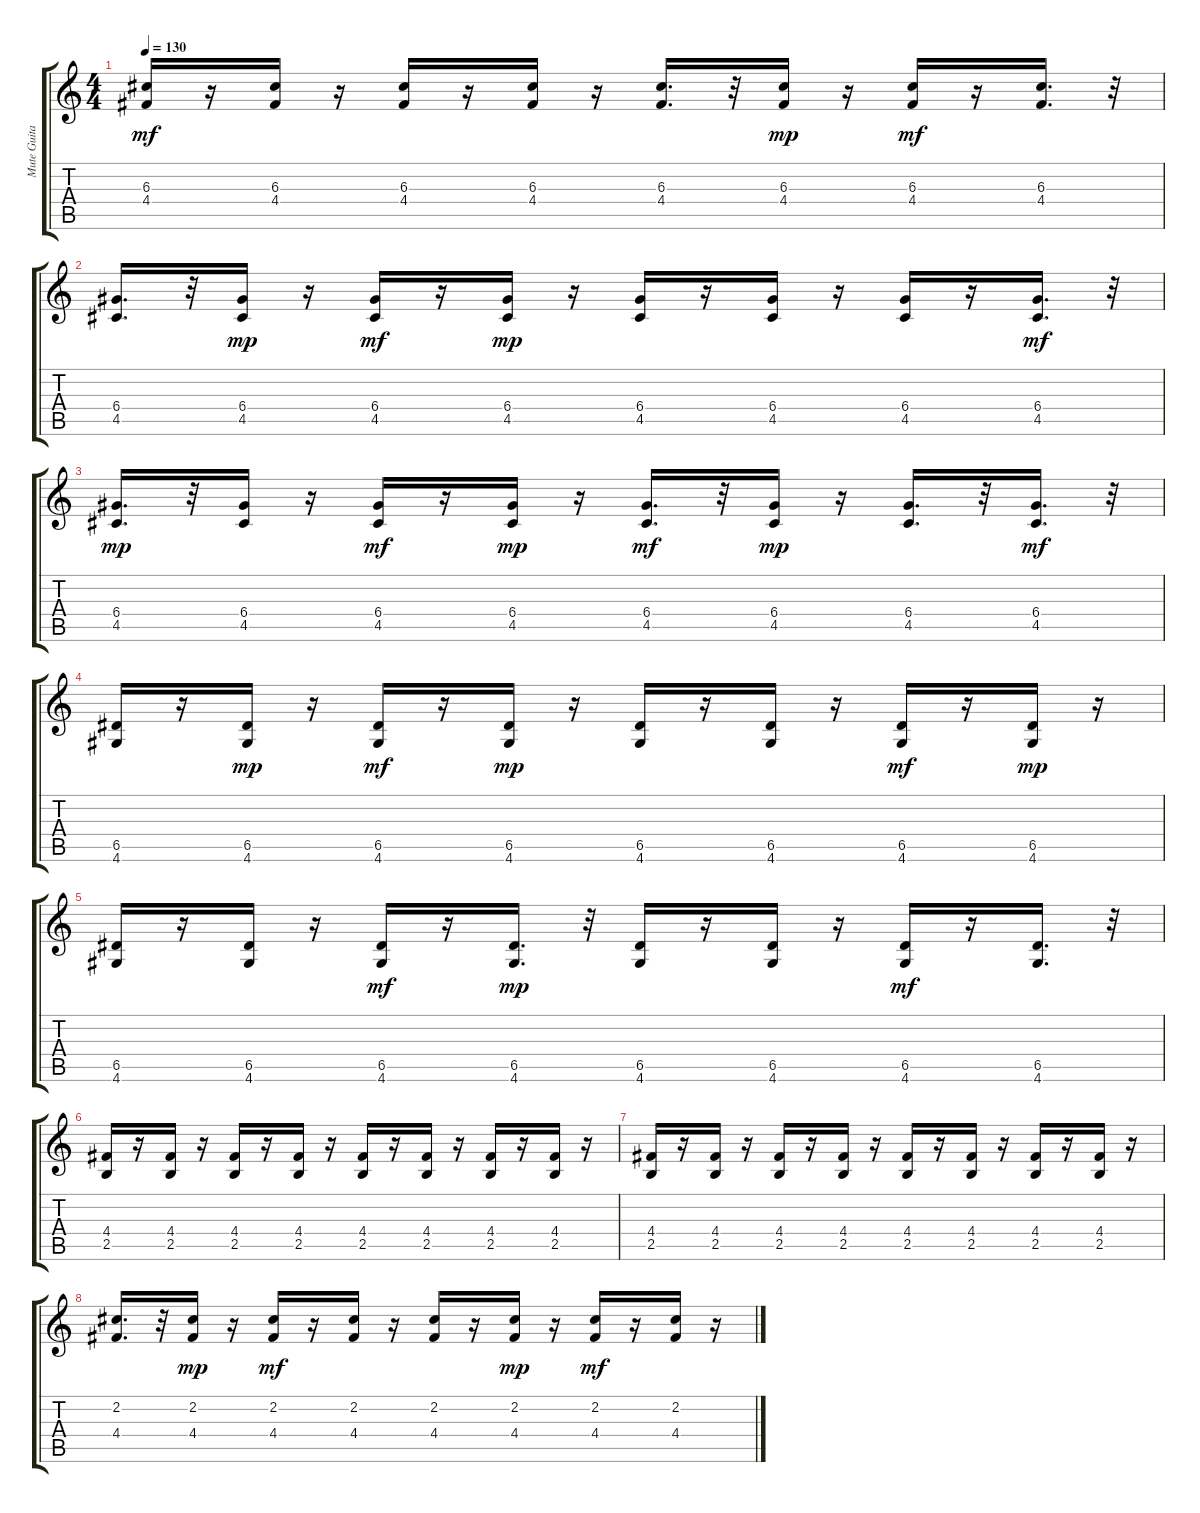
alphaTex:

\track ("Mute Guitar" "Mute Guita") {instrument electricguitarmuted}
\staff {score tabs}
\tuning (E4 B3 G3 D3 A2 E2) {hide}
\ts (4 4)
\tempo 130
\clef g2
\ks c
(6.3 4.4).16{dy mf} r.16 (6.3 4.4).16 r.16 (6.3 4.4).16 r.16 (6.3 4.4).16 r.16 (6.3 4.4).16{d} r.32 (6.3 4.4).16{dy mp} r.16 (6.3 4.4).16{dy mf} r.16 (6.3 4.4).16{d} r.32 |
(6.4 4.5).16{d} r.32 (6.4 4.5).16{dy mp} r.16 (6.4 4.5).16{dy mf} r.16 (6.4 4.5).16{dy mp} r.16 (6.4 4.5).16 r.16 (6.4 4.5).16 r.16 (6.4 4.5).16 r.16 (6.4 4.5).16{d dy mf} r.32 |
(6.4 4.5).16{d dy mp} r.32 (6.4 4.5).16 r.16 (6.4 4.5).16{dy mf} r.16 (6.4 4.5).16{dy mp} r.16 (6.4 4.5).16{d dy mf} r.32 (6.4 4.5).16{dy mp} r.16 (6.4 4.5).16{d} r.32 (6.4 4.5).16{d dy mf} r.32 |
(6.5 4.6).16 r.16 (6.5 4.6).16{dy mp} r.16 (6.5 4.6).16{dy mf} r.16 (6.5 4.6).16{dy mp} r.16 (6.5 4.6).16 r.16 (6.5 4.6).16 r.16 (6.5 4.6).16{dy mf} r.16 (6.5 4.6).16{dy mp} r.16 |
(6.5 4.6).16 r.16 (6.5 4.6).16 r.16 (6.5 4.6).16{dy mf} r.16 (6.5 4.6).16{d dy mp} r.32 (6.5 4.6).16 r.16 (6.5 4.6).16 r.16 (6.5 4.6).16{dy mf} r.16 (6.5 4.6).16{d} r.32 |
(4.4 2.5).16 r.16 (4.4 2.5).16 r.16 (4.4 2.5).16 r.16 (4.4 2.5).16 r.16 (4.4 2.5).16 r.16 (4.4 2.5).16 r.16 (4.4 2.5).16 r.16 (4.4 2.5).16 r.16 |
(4.4 2.5).16 r.16 (4.4 2.5).16 r.16 (4.4 2.5).16 r.16 (4.4 2.5).16 r.16 (4.4 2.5).16 r.16 (4.4 2.5).16 r.16 (4.4 2.5).16 r.16 (4.4 2.5).16 r.16 |
(2.2 4.4).16{d} r.32 (2.2 4.4).16{dy mp} r.16 (2.2 4.4).16{dy mf} r.16 (2.2 4.4).16 r.16 (2.2 4.4).16 r.16 (2.2 4.4).16{dy mp} r.16 (2.2 4.4).16{dy mf} r.16 (2.2 4.4).16 r.16
